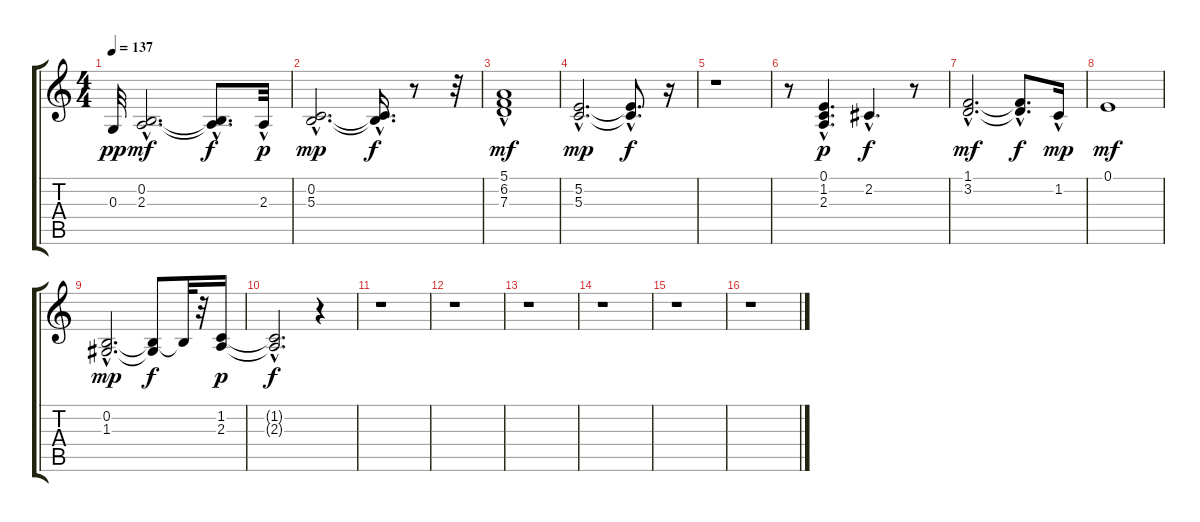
\track "" {instrument fx7echoes}
\staff {score tabs}
\tuning (E4 B3 G3 D3 A2 E2) {hide}
\ts (4 4)
\tempo 137
\clef g2
\ks c
0.3.32{dy pp} (0.2{hac} 2.3{hac}).2{d dy mf} (0.2{t} 2.3{hac t}).8{d dy f} 2.3{hac}.32{dy p} |
(0.2{hac} 5.3{hac}).2{d dy mp} (0.2{hac t} 5.3{t}).16{d dy f} r.8 r.32 |
(5.1 6.2{hac} 7.3{hac}).1{dy mf} |
(5.2{hac} 5.3{hac}).2{d dy mp} (5.2{hac t} 5.3{hac t}).8{d dy f} r.16 |
r.1 |
r.8 (0.1{hac} 1.2 2.3).4{d dy p} 2.2{hac}.4{d dy f} r.8 |
(1.1{hac} 3.2{hac}).2{d dy mf} (1.1{hac t} 3.2{t}).8{d dy f} 1.2{hac}.16{dy mp} |
0.1.1{dy mf} |
(0.2{hac} 1.3{hac}).2{d dy mp} (0.2{t} 1.3{t}).8{dy f} 0.2{t}.32 r.32 (1.2 2.3).16{dy p} |
(1.2{hac t} 2.3{hac t}).2{d dy f} r.4 |
r.1 |
r.1 |
r.1 |
r.1 |
r.1 |
r.1
